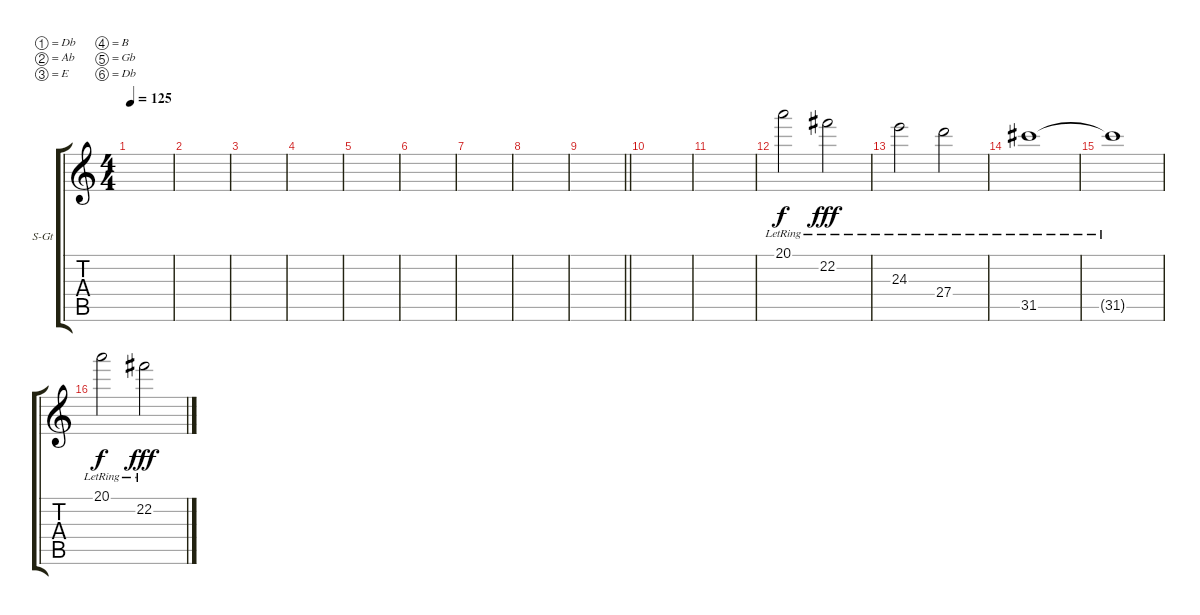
\bracketExtendMode groupsimilarinstruments
\firstSystemTrackNameOrientation horizontal
\otherSystemsTrackNameOrientation horizontal
\track ("FX" "S-Gt") {instrument lead5charang}
\staff {score tabs}
\tuning (Db4 Ab3 E3 B2 Gb2 Db2)
\displaytranspose 12
\ts (4 4)
\tempo 125
\clef g2
\ks c
|
|
|
|
|
|
|
|
\barLineRight lightlight
|
|
|
20.1{lr}.2{dy f} 22.2{lr}.2{dy fff} |
24.3{lr}.2 27.4{lr}.2 |
31.5{lr}.1 |
31.5{lr t}.1 |
20.1{lr}.2{dy f} 22.2{lr}.2{dy fff}
